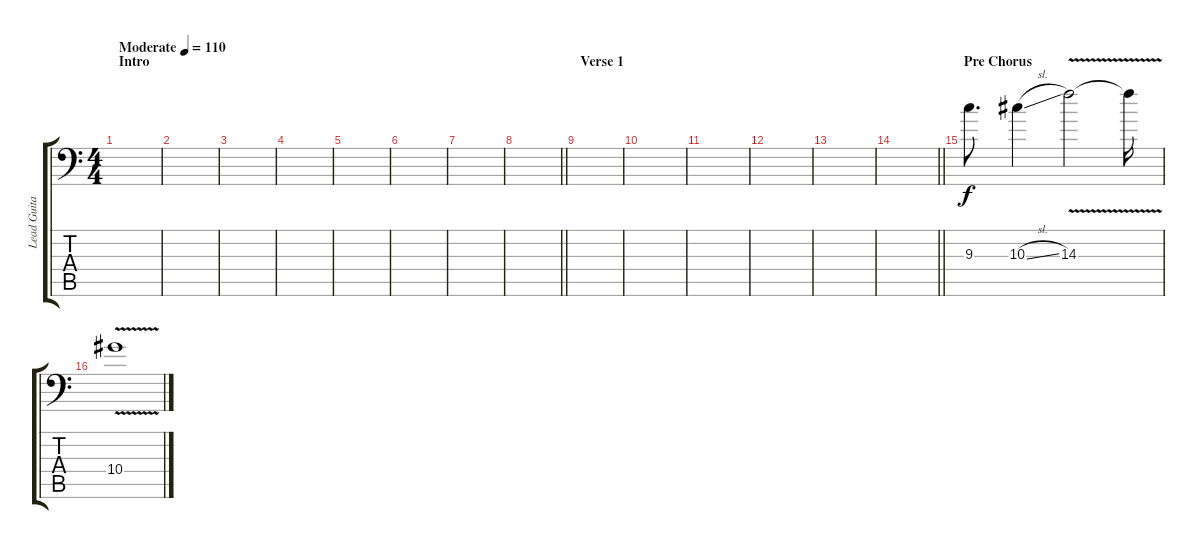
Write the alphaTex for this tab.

\track ("Lead Guitar" "Lead Guita") {instrument distortionguitar}
\staff {score tabs}
\tuning (C4 G3 Eb3 Bb2 F2 Bb1) {hide}
\ts (4 4)
\section ("" "Intro")
\tempo (110 "Moderate")
\clef f4
\ks c
|
|
|
|
|
|
|
\barLineRight lightlight
|
\section ("" "Verse 1")
|
|
|
|
|
\barLineRight lightlight
|
\section ("" "Pre Chorus")
9.3.8{d} 10.3{sl}.4 14.3{v}.2 14.3{t}.16 |
10.4{v}.1
